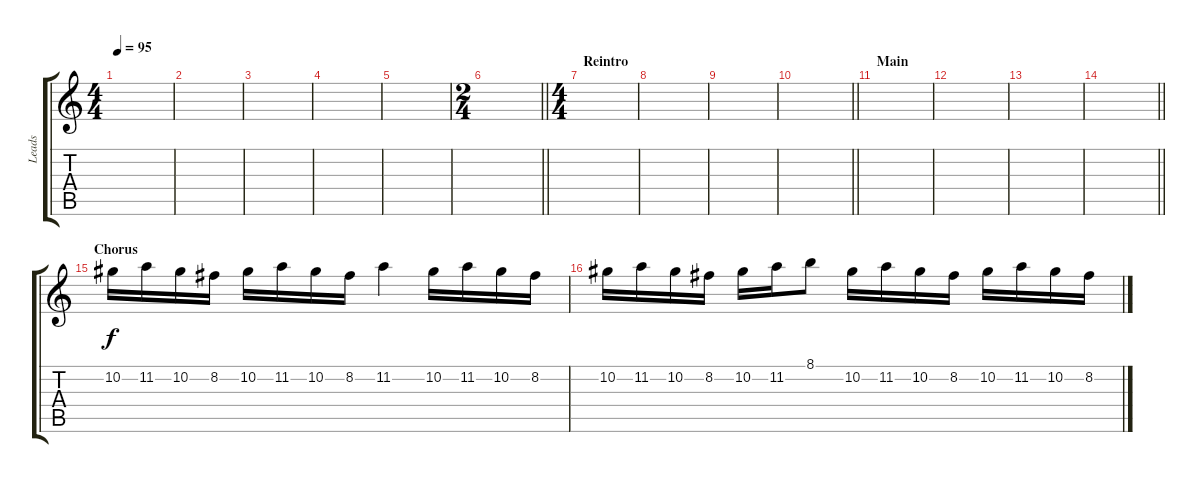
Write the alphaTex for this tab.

\track ("Leads" "Leads") {instrument distortionguitar}
\staff {score tabs}
\tuning (Eb4 Bb3 Gb3 Db3 Ab2 Db2) {hide}
\ts (4 4)
\tempo 95
\clef g2
\ks c
|
|
|
|
|
\ts (2 4)
\barLineRight lightlight
|
\ts (4 4)
\section ("" "Reintro")
|
|
|
\barLineRight lightlight
|
\section ("" "Main")
|
|
|
\barLineRight lightlight
|
\section ("" "Chorus")
10.2.16 11.2.16 10.2.16 8.2.16 10.2.16 11.2.16 10.2.16 8.2.16 11.2.4 10.2.16 11.2.16 10.2.16 8.2.16 |
10.2.16 11.2.16 10.2.16 8.2.16 10.2.16 11.2.16 8.1.8 10.2.16 11.2.16 10.2.16 8.2.16 10.2.16 11.2.16 10.2.16 8.2.16
